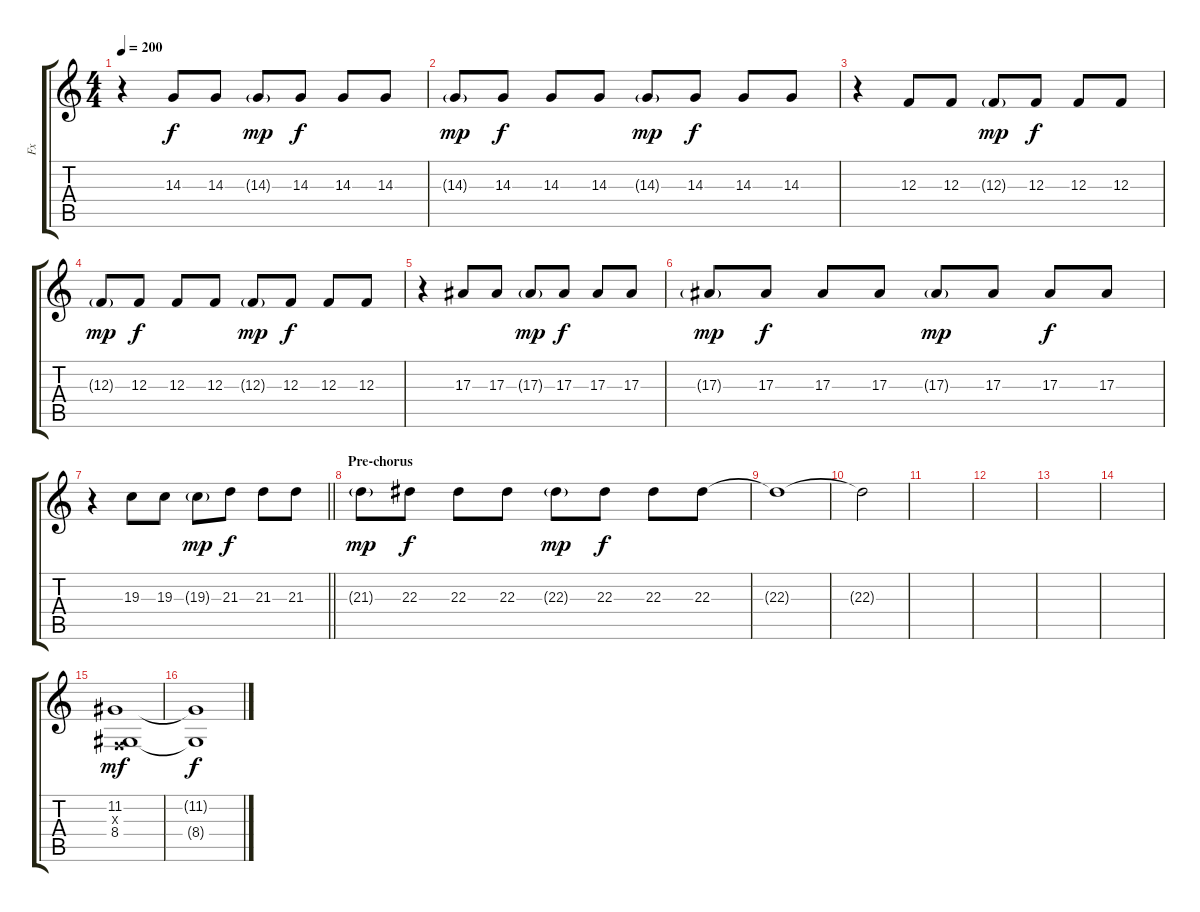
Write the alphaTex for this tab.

\track ("Fx" "Fx") {instrument pad7halo}
\staff {score tabs}
\tuning (D4 A3 F3 C3 G2 C2) {hide}
\ts (4 4)
\tempo 200
\clef g2
\ks c
r.4{dy f} 14.3.8 14.3.8 14.3{g}.8{dy mp} 14.3.8{dy f} 14.3.8 14.3.8 |
14.3{g}.8{dy mp} 14.3.8{dy f} 14.3.8 14.3.8 14.3{g}.8{dy mp} 14.3.8{dy f} 14.3.8 14.3.8 |
r.4 12.3.8 12.3.8 12.3{g}.8{dy mp} 12.3.8{dy f} 12.3.8 12.3.8 |
12.3{g}.8{dy mp} 12.3.8{dy f} 12.3.8 12.3.8 12.3{g}.8{dy mp} 12.3.8{dy f} 12.3.8 12.3.8 |
r.4 17.3.8 17.3.8 17.3{g}.8{dy mp} 17.3.8{dy f} 17.3.8 17.3.8 |
17.3{g}.8{dy mp} 17.3.8{dy f} 17.3.8 17.3.8 17.3{g}.8{dy mp} 17.3.8 17.3.8{dy f} 17.3.8 |
\barLineRight lightlight
r.4 19.3.8 19.3.8 19.3{g}.8{dy mp} 21.3.8{dy f} 21.3.8 21.3.8 |
\section ("" "Pre-chorus")
21.3{g}.8{dy mp} 22.3.8{dy f} 22.3.8 22.3.8 22.3{g}.8{dy mp} 22.3.8{dy f} 22.3.8 22.3.8 |
22.3{t}.1{volume 0} |
22.3{t}.2 |
|
|
|
|
(11.2 0.3{x} 8.4).1{dy mf volume 14} |
(11.2{t} 8.4{t}).1{dy f}
